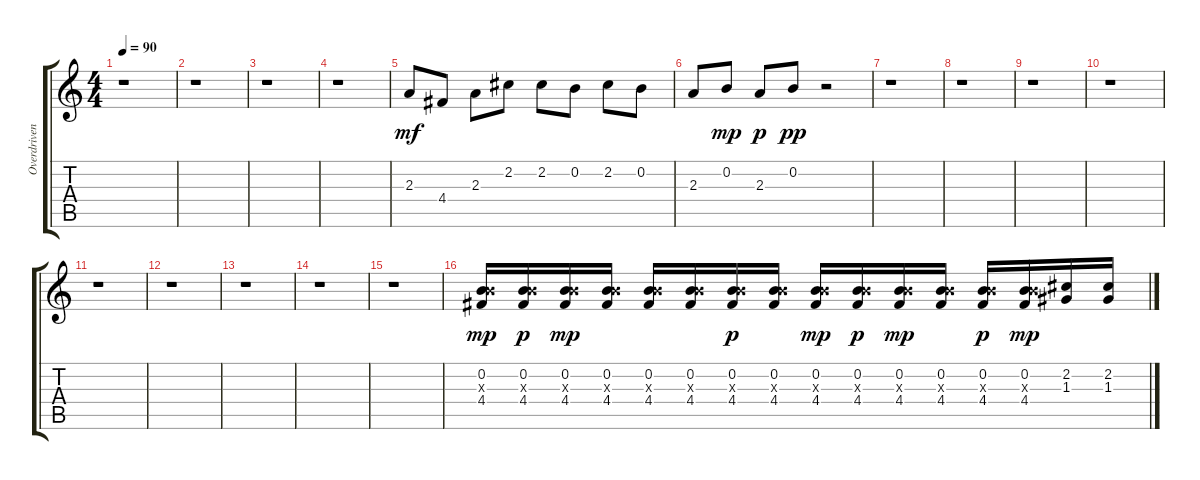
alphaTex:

\track ("Overdriven Guitar" "Overdriven") {instrument overdrivenguitar}
\staff {score tabs}
\tuning (E4 B3 G3 D3 A2 E2) {hide}
\ts (4 4)
\tempo 90
\clef g2
\ks c
r.1{dy mp} |
r.1 |
r.1 |
r.1 |
2.3.8{dy mf} 4.4.8 2.3.8 2.2.8 2.2.8 0.2.8 2.2.8 0.2.8 |
2.3.8 0.2.8{dy mp} 2.3.8{dy p} 0.2.8{dy pp} r.2 |
r.1 |
r.1 |
r.1 |
r.1 |
r.1 |
r.1 |
r.1 |
r.1 |
r.1 |
(0.2 4.3{x} 4.4).16{dy mp} (0.2 4.3{x} 4.4).16{dy p} (0.2 4.3{x} 4.4).16{dy mp} (0.2 4.3{x} 4.4).16 (0.2 4.3{x} 4.4).16 (0.2 4.3{x} 4.4).16 (0.2 4.3{x} 4.4).16{dy p} (0.2 4.3{x} 4.4).16 (0.2 4.3{x} 4.4).16{dy mp} (0.2 4.3{x} 4.4).16{dy p} (0.2 4.3{x} 4.4).16{dy mp} (0.2 4.3{x} 4.4).16 (0.2 4.3{x} 4.4).16{dy p} (0.2 4.3{x} 4.4).16{dy mp} (2.2 1.3).16 (2.2 1.3).16
